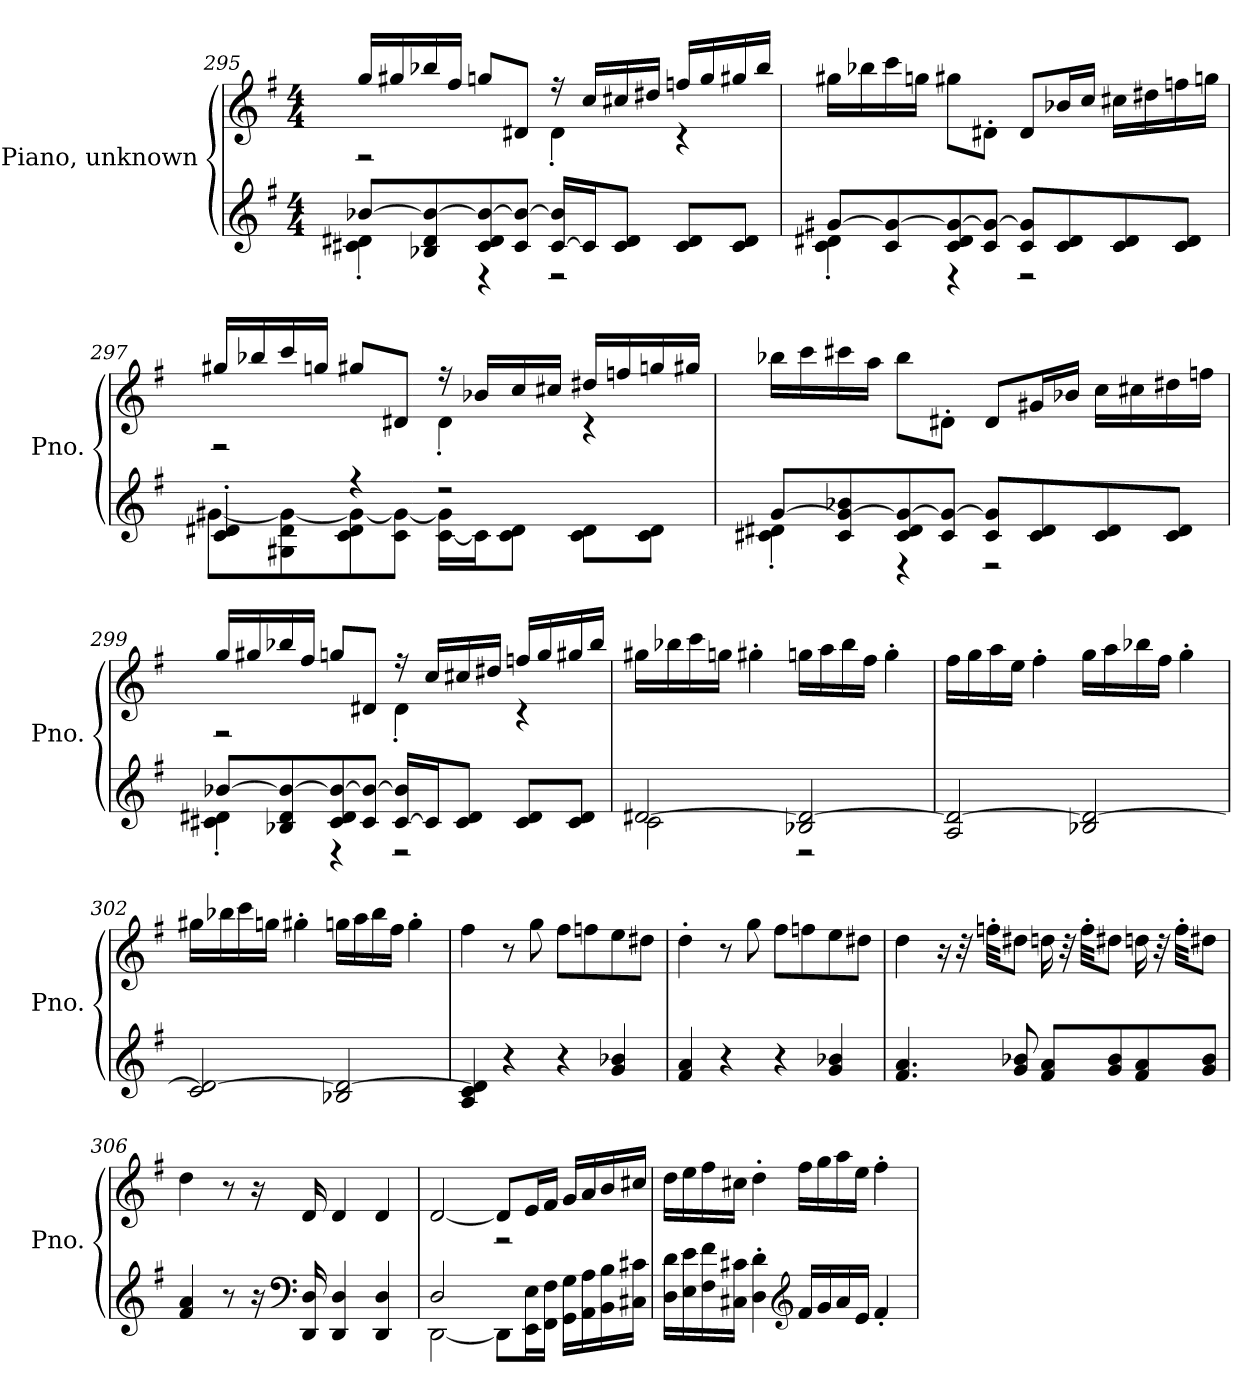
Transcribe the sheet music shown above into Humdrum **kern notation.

**kern	**kern
*part1	*part1
*staff2	*staff1
*I"Piano, unknown	*
*I'Pno.	*
!!LO:LB:g=z
*clefG2	*clefG2
*k[f#]	*k[f#]
*M4/4	*M4/4
=295	=295
*^	*^
[8b-X/L	4c#X\' 4d#X\'	16gg/LL	2r
.	.	16gg#X/	.
8B-X/ 8d#/ 8b-/_	.	16bb-X/	.
.	.	16ff#/JJ	.
8c#/ 8d#/ 8b-/_	4r	8ggn/L	.
8c#/ 8b-/_J	.	8d#X/J	.
[16c#/ 16b-/]LL	2r	16r	4d#'\
16c#/J]	.	16cc/LL	.
8c#/ 8d#/J	.	16cc#X/	.
.	.	16dd#X/JJ	.
8c#/ 8d#/L	.	16ffn/LL	4r
.	.	16gg/	.
8c#/ 8d#/J	.	16gg#X/	.
.	.	16bb-/JJ	.
*	*	*v	*v
!!LO:LB:g=z
=296	=296	=296
[8g#X/L	4c\' 4d#X\'	16gg#X\LL
.	.	16bb-X\
8c/ 8g#/_	.	16ccc\
.	.	16ggn\JJ
8c/ 8d#/ 8g#/_	4r	8gg#X\L
8c/ 8g#/_J	.	8d#X'\J
8c/ 8g#/]L	2r	8d#/L
8c/ 8d#/	.	16b-X/L
.	.	16cc/JJ
8c/ 8d#/	.	16cc#X\LL
.	.	16dd#X\
8c/ 8d#/J	.	16ffn\
.	.	16ggn\JJ
!!LO:LB:g=z
=297	=297	=297
*	*	*^
4c/' 4d#X/'	[8g#X\L	16gg#X/LL	2r
.	.	16bb-X/	.
.	8G#X\ 8d#\ 8g#\_	16ccc/	.
.	.	16ggn/JJ	.
4r	8c\ 8d#\ 8g#\_	8gg#X/L	.
.	8c\ 8g#\_J	8d#X/J	.
2r	[16c\ 16g#\]LL	16r	4d#'\
.	16c\J]	16b-X/LL	.
.	8c\ 8d#\J	16cc/	.
.	.	16cc#X/JJ	.
.	8c\ 8d#\L	16dd#X/LL	4r
.	.	16ffn/	.
.	8c\ 8d#\J	16ggn/	.
.	.	16gg#X/JJ	.
*	*	*v	*v
!!LO:LB:g=z
=298	=298	=298
[8g/L	4c#X\' 4d#X\'	16bb-X\LL
.	.	16ccc\
8c#/ 8g/_ 8b-X/	.	16ccc#X\
.	.	16aa\JJ
8c#/ 8d#/ 8g/_	4r	8bb-\L
8c#/ 8g/_J	.	8d#X'\J
8c#/ 8g/]L	2r	8d#/L
8c#/ 8d#/	.	16g#X/L
.	.	16b-X/JJ
8c#/ 8d#/	.	16cc\LL
.	.	16cc#X\
8c#/ 8d#/J	.	16dd#X\
.	.	16ffn\JJ
!!LO:LB:g=z
=299	=299	=299
*	*	*^
[8b-X/L	4c#X\' 4d#X\'	16gg/LL	2r
.	.	16gg#X/	.
8B-X/ 8d#/ 8b-/_	.	16bb-X/	.
.	.	16ff#/JJ	.
8c#/ 8d#/ 8b-/_	4r	8ggn/L	.
8c#/ 8b-/_J	.	8d#X/J	.
[16c#/ 16b-/]LL	2r	16r	4d#'\
16c#/J]	.	16cc/LL	.
8c#/ 8d#/J	.	16cc#X/	.
.	.	16dd#X/JJ	.
8c#/ 8d#/L	.	16ffn/LL	4r
.	.	16gg/	.
8c#/ 8d#/J	.	16gg#X/	.
.	.	16bb-/JJ	.
*	*	*v	*v
=300	=300	=300
[2d#X/	2c\	16gg#X\LL
.	.	16bb-X\
.	.	16ccc\
.	.	16ggn\JJ
.	.	4gg#X'\
2B-X/ 2d#/_	2r	16ggn\LL
.	.	16aa\
.	.	16bb-\
.	.	16ff#\JJ
.	.	4gg'\
*v	*v	*
!!LO:PB:g=z
=301	=301
2A/ 2d#/_	16ff#\LL
.	16gg\
.	16aa\
.	16ee\JJ
.	4ff#'\
2B-X/ 2d#/_	16gg\LL
.	16aa\
.	16bb-X\
.	16ff#\JJ
.	4gg'\
=302	=302
2c/ 2d#/_	16gg#X\LL
.	16bb-X\
.	16ccc\
.	16ggn\JJ
.	4gg#X'\
2B-X/ 2d#/_	16ggn\LL
.	16aa\
.	16bb-\
.	16ff#\JJ
.	4gg'\
=303	=303
4A/ 4c/ 4d#/]	4ff#\
4r	8r
.	8gg\
4r	8ff#\L
.	8ffn\
4g/ 4b-X/	8ee\
.	8dd#X\J
=304	=304
4f#/ 4a/	4dd'\
4r	8r
.	8gg\
4r	8ff#\L
.	8ffn\
4g/ 4b-X/	8ee\
.	8dd#X\J
!!LO:LB:g=z
=305	=305
4.f#/ 4.a/	4dd\
.	16r
.	32r
.	32ffn'\KKL
8g/ 8b-X/	8dd#X\J
8f#/ 8a/L	16ddn\
.	32r
.	32ff'\KKL
8g/ 8b-/	8dd#X\J
8f#/ 8a/	16ddn\
.	32r
.	32ff'\KKL
8g/ 8b-/J	8dd#X\J
=306	=306
4f#/ 4a/	4dd\
8r	8r
16r	16r
*clefF4	*
16DD/ 16D/	16d/
4DD/ 4D/	4d/
4DD/ 4D/	4d/
=307	=307
*^	*
2D/	[2DD\	[2d/
2r	8DD\L]	8d/L]
.	16EE\ 16E\L	16e/L
.	16FF#\ 16F#\JJ	16f#/JJ
.	16GG\ 16G\LL	16g/LL
.	16AA\ 16A\	16a/
.	16BB\ 16B\	16b/
.	16C#X\ 16c#X\JJ	16cc#X/JJ
*v	*v	*
!!LO:LB:g=z
=308	=308
16D\ 16d\LL	16dd\LL
16E\ 16e\	16ee\
16F#\ 16f#\	16ff#\
16C#X\ 16c#X\JJ	16cc#X\JJ
4D\' 4d\'	4dd'\
*clefG2	*
16f#/LL	16ff#\LL
16g/	16gg\
16a/	16aa\
16e/JJ	16ee\JJ
4f#'/	4ff#'\
=	=
*-	*-
